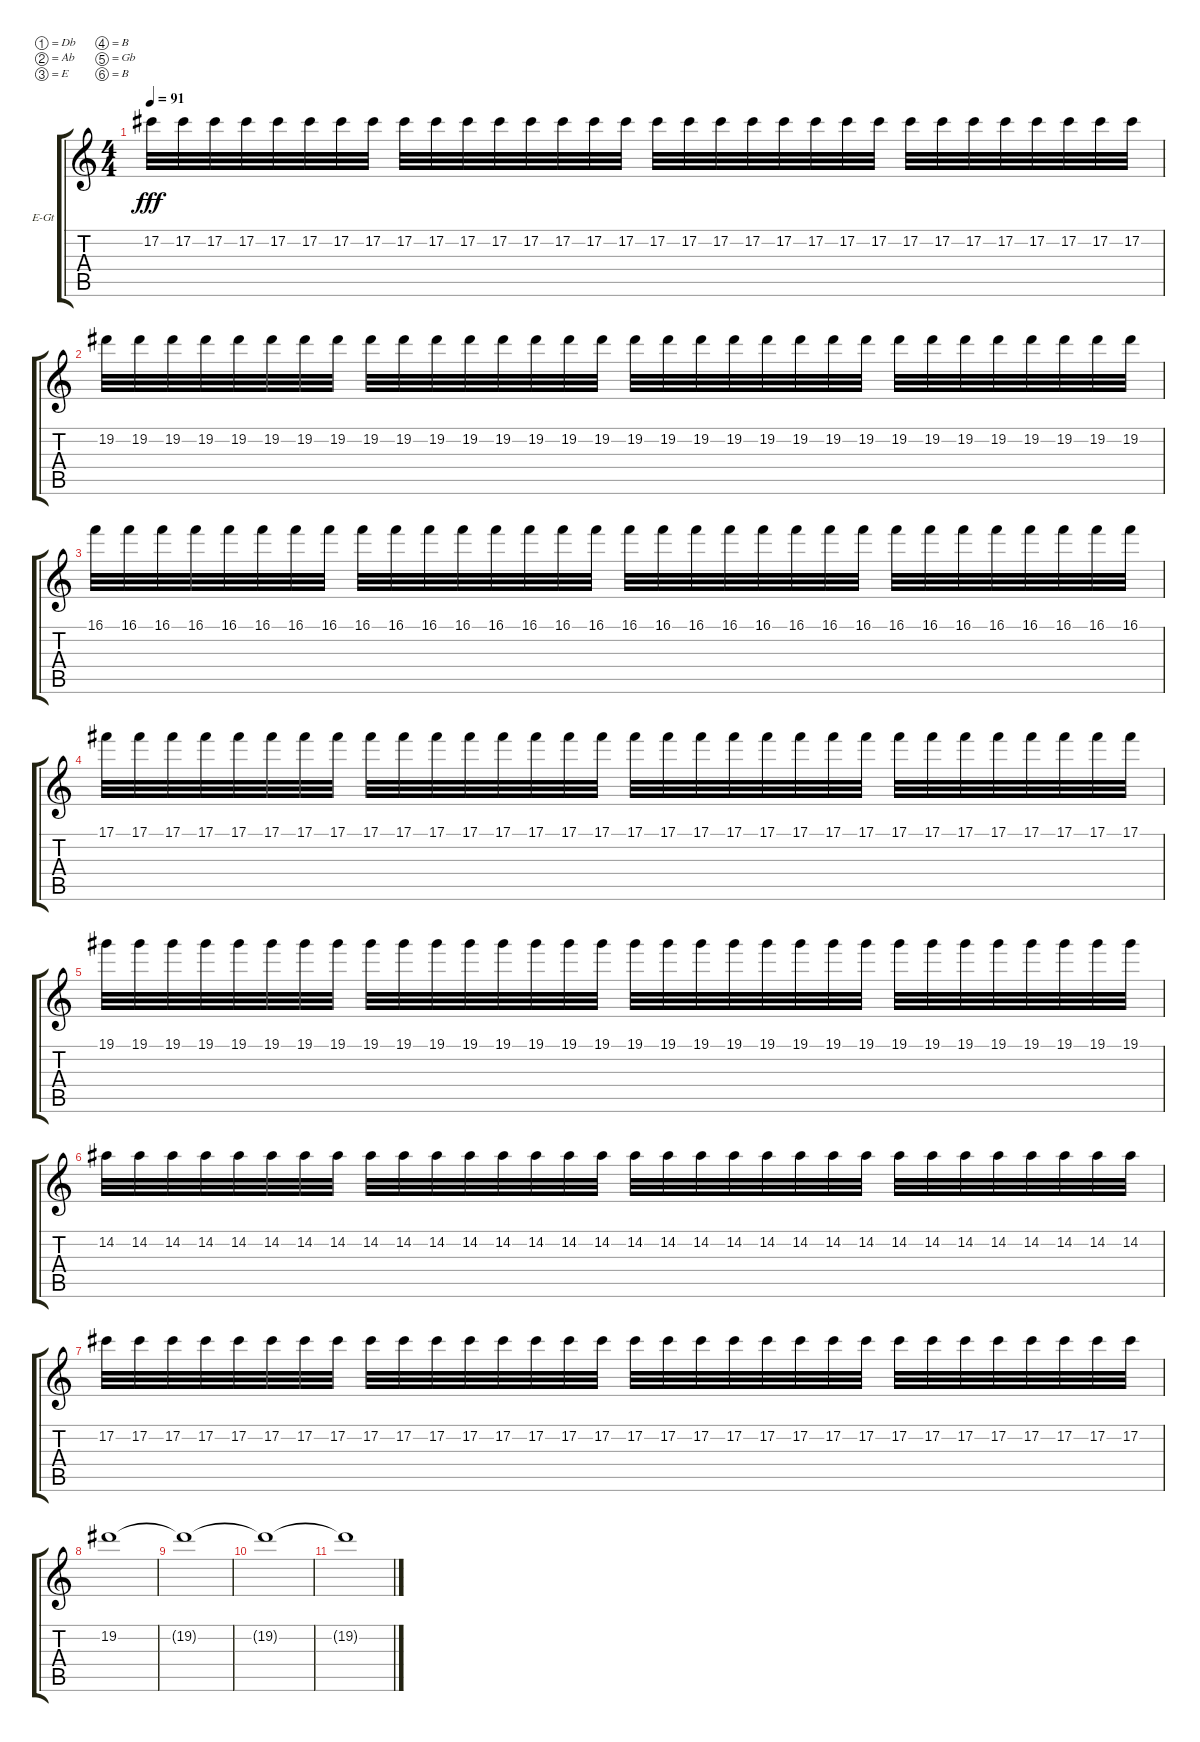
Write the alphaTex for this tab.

\defaultSystemsLayout 4
\bracketExtendMode groupsimilarinstruments
\firstSystemTrackNameOrientation horizontal
\otherSystemsTrackNameOrientation horizontal
\track ("Electric Guitar" "E-Gt") {instrument distortionguitar}
\staff {score tabs}
\tuning (Db4 Ab3 E3 B2 Gb2 B1)
\ts (4 4)
\tempo 91
\clef g2
\ks c
17.2.32{dy fff} 17.2.32 17.2.32 17.2.32 17.2.32 17.2.32 17.2.32 17.2.32 17.2.32 17.2.32 17.2.32 17.2.32 17.2.32 17.2.32 17.2.32 17.2.32 17.2.32 17.2.32 17.2.32 17.2.32 17.2.32 17.2.32 17.2.32 17.2.32 17.2.32 17.2.32 17.2.32 17.2.32 17.2.32 17.2.32 17.2.32 17.2.32 |
19.2.32 19.2.32 19.2.32 19.2.32 19.2.32 19.2.32 19.2.32 19.2.32 19.2.32 19.2.32 19.2.32 19.2.32 19.2.32 19.2.32 19.2.32 19.2.32 19.2.32 19.2.32 19.2.32 19.2.32 19.2.32 19.2.32 19.2.32 19.2.32 19.2.32 19.2.32 19.2.32 19.2.32 19.2.32 19.2.32 19.2.32 19.2.32 |
16.1.32 16.1.32 16.1.32 16.1.32 16.1.32 16.1.32 16.1.32 16.1.32 16.1.32 16.1.32 16.1.32 16.1.32 16.1.32 16.1.32 16.1.32 16.1.32 16.1.32 16.1.32 16.1.32 16.1.32 16.1.32 16.1.32 16.1.32 16.1.32 16.1.32 16.1.32 16.1.32 16.1.32 16.1.32 16.1.32 16.1.32 16.1.32 |
17.1.32 17.1.32 17.1.32 17.1.32 17.1.32 17.1.32 17.1.32 17.1.32 17.1.32 17.1.32 17.1.32 17.1.32 17.1.32 17.1.32 17.1.32 17.1.32 17.1.32 17.1.32 17.1.32 17.1.32 17.1.32 17.1.32 17.1.32 17.1.32 17.1.32 17.1.32 17.1.32 17.1.32 17.1.32 17.1.32 17.1.32 17.1.32 |
19.1.32 19.1.32 19.1.32 19.1.32 19.1.32 19.1.32 19.1.32 19.1.32 19.1.32 19.1.32 19.1.32 19.1.32 19.1.32 19.1.32 19.1.32 19.1.32 19.1.32 19.1.32 19.1.32 19.1.32 19.1.32 19.1.32 19.1.32 19.1.32 19.1.32 19.1.32 19.1.32 19.1.32 19.1.32 19.1.32 19.1.32 19.1.32 |
14.2.32 14.2.32 14.2.32 14.2.32 14.2.32 14.2.32 14.2.32 14.2.32 14.2.32 14.2.32 14.2.32 14.2.32 14.2.32 14.2.32 14.2.32 14.2.32 14.2.32 14.2.32 14.2.32 14.2.32 14.2.32 14.2.32 14.2.32 14.2.32 14.2.32 14.2.32 14.2.32 14.2.32 14.2.32 14.2.32 14.2.32 14.2.32 |
17.2.32 17.2.32 17.2.32 17.2.32 17.2.32 17.2.32 17.2.32 17.2.32 17.2.32 17.2.32 17.2.32 17.2.32 17.2.32 17.2.32 17.2.32 17.2.32 17.2.32 17.2.32 17.2.32 17.2.32 17.2.32 17.2.32 17.2.32 17.2.32 17.2.32 17.2.32 17.2.32 17.2.32 17.2.32 17.2.32 17.2.32 17.2.32 |
19.2.1 |
19.2{t}.1 |
19.2{t}.1 |
19.2{t}.1
